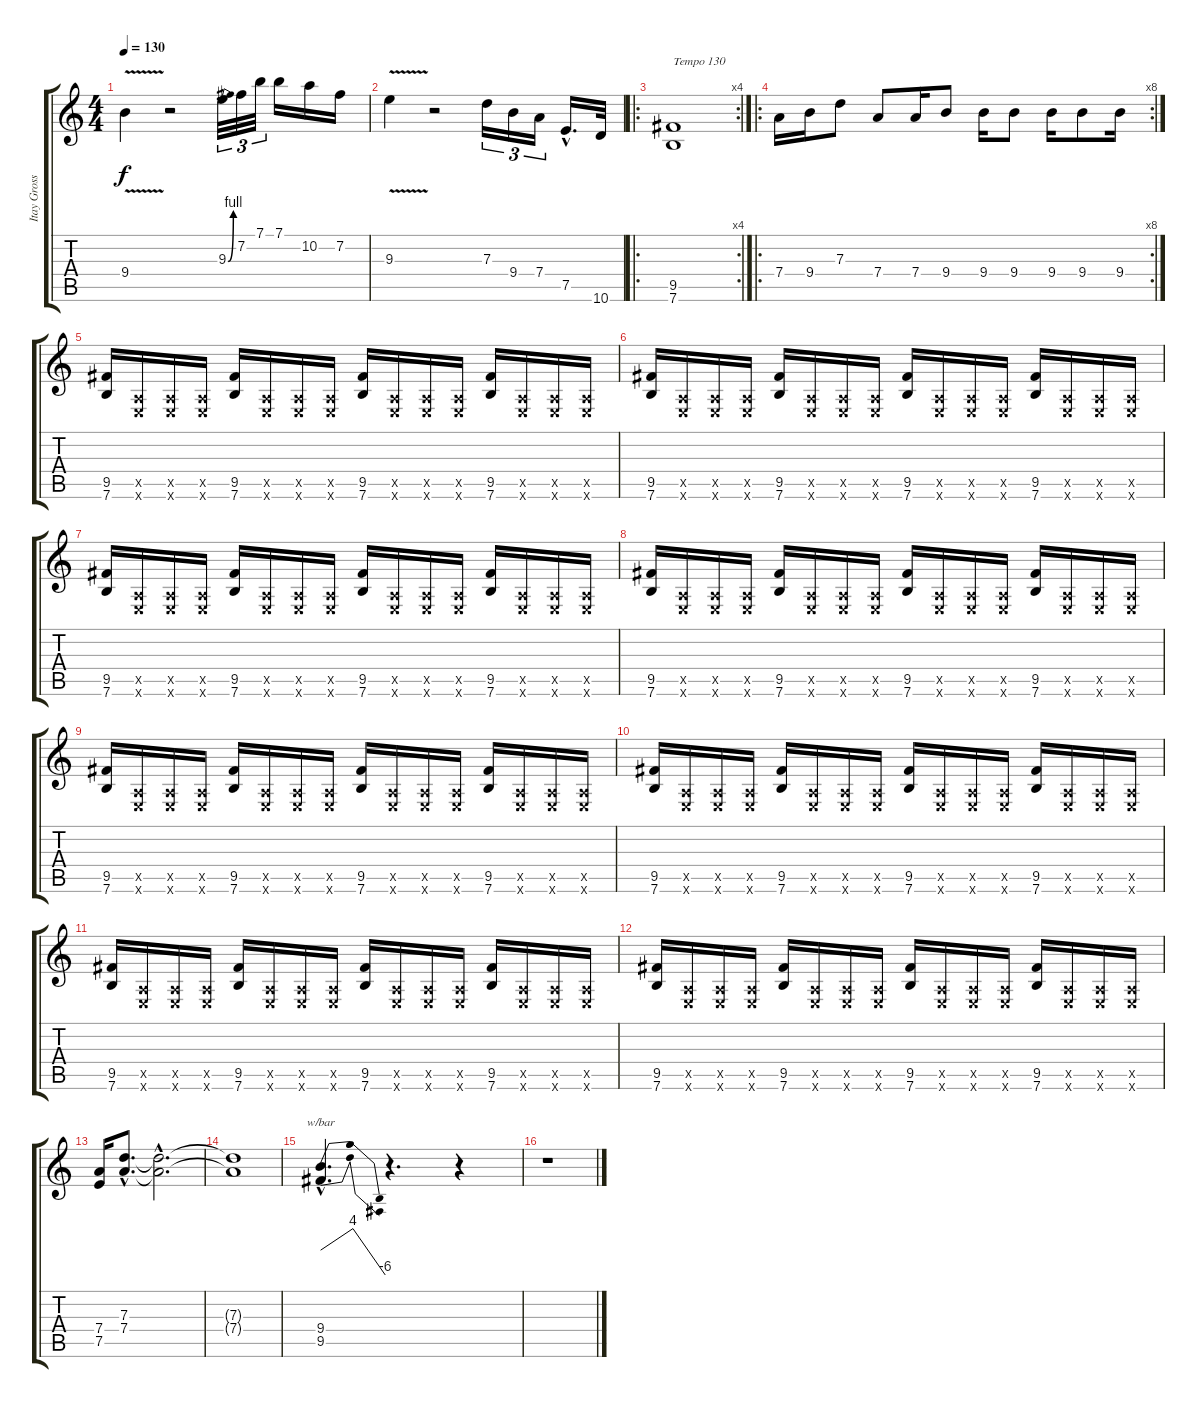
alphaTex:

\track ("Itay Gross" "Itay Gross") {instrument overdrivenguitar}
\staff {score tabs}
\tuning (E4 B3 G3 D3 A2 E2) {hide}
\ts (4 4)
\tempo 130
\clef g2
\ks c
9.4{v}.4{dy f} r.2 9.3{be (bend 0 0 60 4)}.32{tu (3 2)} 7.2.32{tu (3 2)} 7.1.32{tu (3 2)} 7.1.16 10.2.16 7.2.16 |
9.3{v}.4 r.2 7.3.16{tu (3 2)} 9.4.16{tu (3 2)} 7.4.16{tu (3 2)} 7.5{hac}.16{d} 10.6.32 |
\ro
\rc 4
(9.5 7.6).1{txt "Tempo 130"} |
\ro
\rc 8
7.4.16 9.4.16 7.3.8 7.4.8 7.4.16 9.4.8 9.4.16 9.4.8 9.4.16 9.4.8 9.4.16 |
(9.5 7.6).16 (0.5{x} 0.6{x}).16 (0.5{x} 0.6{x}).16 (0.5{x} 0.6{x}).16 (9.5 7.6).16 (0.5{x} 0.6{x}).16 (0.5{x} 0.6{x}).16 (0.5{x} 0.6{x}).16 (9.5 7.6).16 (0.5{x} 0.6{x}).16 (0.5{x} 0.6{x}).16 (0.5{x} 0.6{x}).16 (9.5 7.6).16 (0.5{x} 0.6{x}).16 (0.5{x} 0.6{x}).16 (0.5{x} 0.6{x}).16 |
(9.5 7.6).16 (0.5{x} 0.6{x}).16 (0.5{x} 0.6{x}).16 (0.5{x} 0.6{x}).16 (9.5 7.6).16 (0.5{x} 0.6{x}).16 (0.5{x} 0.6{x}).16 (0.5{x} 0.6{x}).16 (9.5 7.6).16 (0.5{x} 0.6{x}).16 (0.5{x} 0.6{x}).16 (0.5{x} 0.6{x}).16 (9.5 7.6).16 (0.5{x} 0.6{x}).16 (0.5{x} 0.6{x}).16 (0.5{x} 0.6{x}).16 |
(9.5 7.6).16 (0.5{x} 0.6{x}).16 (0.5{x} 0.6{x}).16 (0.5{x} 0.6{x}).16 (9.5 7.6).16 (0.5{x} 0.6{x}).16 (0.5{x} 0.6{x}).16 (0.5{x} 0.6{x}).16 (9.5 7.6).16 (0.5{x} 0.6{x}).16 (0.5{x} 0.6{x}).16 (0.5{x} 0.6{x}).16 (9.5 7.6).16 (0.5{x} 0.6{x}).16 (0.5{x} 0.6{x}).16 (0.5{x} 0.6{x}).16 |
(9.5 7.6).16 (0.5{x} 0.6{x}).16 (0.5{x} 0.6{x}).16 (0.5{x} 0.6{x}).16 (9.5 7.6).16 (0.5{x} 0.6{x}).16 (0.5{x} 0.6{x}).16 (0.5{x} 0.6{x}).16 (9.5 7.6).16 (0.5{x} 0.6{x}).16 (0.5{x} 0.6{x}).16 (0.5{x} 0.6{x}).16 (9.5 7.6).16 (0.5{x} 0.6{x}).16 (0.5{x} 0.6{x}).16 (0.5{x} 0.6{x}).16 |
(9.5 7.6).16 (0.5{x} 0.6{x}).16 (0.5{x} 0.6{x}).16 (0.5{x} 0.6{x}).16 (9.5 7.6).16 (0.5{x} 0.6{x}).16 (0.5{x} 0.6{x}).16 (0.5{x} 0.6{x}).16 (9.5 7.6).16 (0.5{x} 0.6{x}).16 (0.5{x} 0.6{x}).16 (0.5{x} 0.6{x}).16 (9.5 7.6).16 (0.5{x} 0.6{x}).16 (0.5{x} 0.6{x}).16 (0.5{x} 0.6{x}).16 |
(9.5 7.6).16 (0.5{x} 0.6{x}).16 (0.5{x} 0.6{x}).16 (0.5{x} 0.6{x}).16 (9.5 7.6).16 (0.5{x} 0.6{x}).16 (0.5{x} 0.6{x}).16 (0.5{x} 0.6{x}).16 (9.5 7.6).16 (0.5{x} 0.6{x}).16 (0.5{x} 0.6{x}).16 (0.5{x} 0.6{x}).16 (9.5 7.6).16 (0.5{x} 0.6{x}).16 (0.5{x} 0.6{x}).16 (0.5{x} 0.6{x}).16 |
(9.5 7.6).16 (0.5{x} 0.6{x}).16 (0.5{x} 0.6{x}).16 (0.5{x} 0.6{x}).16 (9.5 7.6).16 (0.5{x} 0.6{x}).16 (0.5{x} 0.6{x}).16 (0.5{x} 0.6{x}).16 (9.5 7.6).16 (0.5{x} 0.6{x}).16 (0.5{x} 0.6{x}).16 (0.5{x} 0.6{x}).16 (9.5 7.6).16 (0.5{x} 0.6{x}).16 (0.5{x} 0.6{x}).16 (0.5{x} 0.6{x}).16 |
(9.5 7.6).16 (0.5{x} 0.6{x}).16 (0.5{x} 0.6{x}).16 (0.5{x} 0.6{x}).16 (9.5 7.6).16 (0.5{x} 0.6{x}).16 (0.5{x} 0.6{x}).16 (0.5{x} 0.6{x}).16 (9.5 7.6).16 (0.5{x} 0.6{x}).16 (0.5{x} 0.6{x}).16 (0.5{x} 0.6{x}).16 (9.5 7.6).16 (0.5{x} 0.6{x}).16 (0.5{x} 0.6{x}).16 (0.5{x} 0.6{x}).16 |
(7.4 7.5).16 (7.3{hac} 7.4{hac}).8{d} (7.3{hac t} 7.4{hac t}).2{d} |
(7.3{t} 7.4{t}).1 |
(9.4{hac} 9.5{hac}).4{d tbe (dip default 0 0 9 16 60 -24)} r.4{d} r.4 |
r.1
